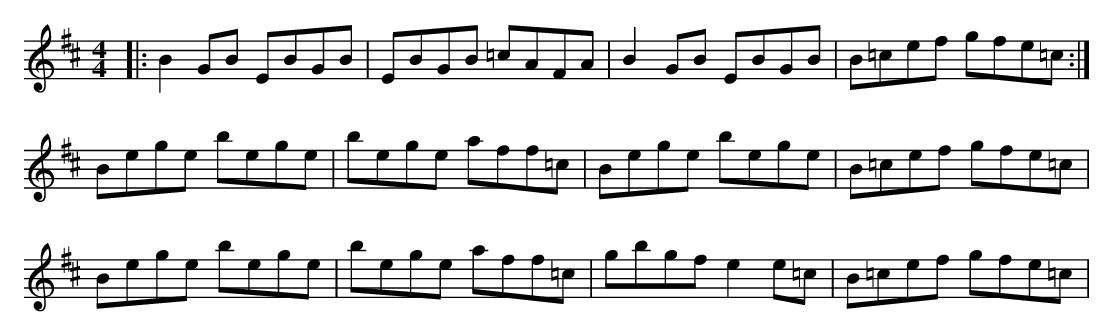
X:1
M:4/4
K:Bmin
|:B2GB EBGB|EBGB =cAFA|B2GB EBGB|B=cef gfe=c:|
Bege bege|bege aff=c|Bege bege|B=cef gfe=c|
Bege bege|bege aff=c|gbgf e2e=c|B=cef gfe=c|
